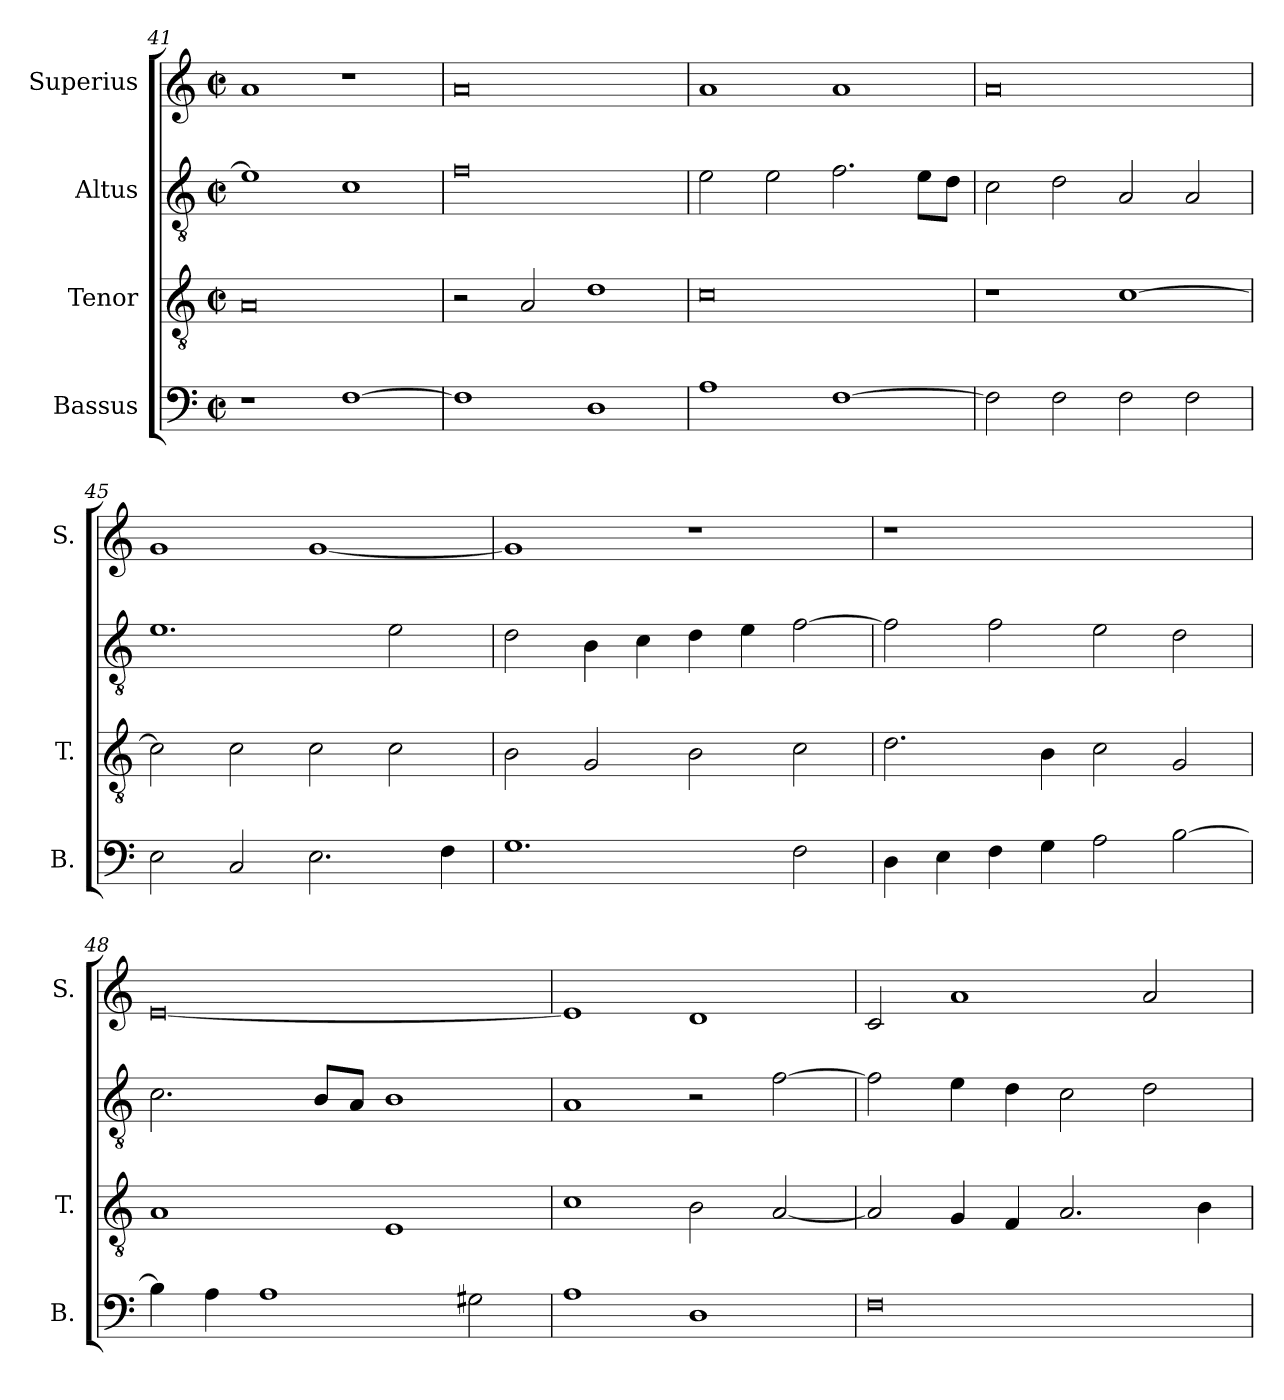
**kern	**kern	**kern	**kern
*part4	*part3	*part2	*part1
*staff4	*staff3	*staff2	*staff1
*I"Bassus	*I"Tenor	*I"Altus	*I"Superius
*I'B.	*I'T.	*	*I'S.
!!LO:PB:g=z
*clefF4	*clefGv2	*clefGv2	*clefG2
*	*ITrd7c12	*ITrd7c12	*
*k[]	*k[]	*k[]	*k[]
*C:	*C:	*C:	*C:
*M2/2	*M2/2	*M2/2	*M2/2
*met(c|)	*met(c|)	*met(c|)	*met(c|)
=41	=41	=41	=41
1r	0AAi	1Ei]	1ai
[>1Fi	.	1Ci	1r
=42	=42	=42	=42
1Fi]	2r	0Fi	0ai
.	2AAi/	.	.
1Di	1Di	.	.
=43	=43	=43	=43
1Ai	0Ci	2Ei\	1ai
.	.	2Ei\	.
[>1Fi	.	2.Fi\	1ai
.	.	8Ei\L	.
.	.	8Di\J	.
=44	=44	=44	=44
2Fi\]	1r	2Ci\	0ai
2Fi\	.	2Di\	.
2Fi\	[>1Ci	2AAi/	.
2Fi\	.	2AAi/	.
=45	=45	=45	=45
2Ei\	2Ci\]	1.Ei	1gi
2Ci/	2Ci\	.	.
2.Ei\	2Ci\	.	[<1gi
.	2Ci\	2Ei\	.
4Fi\	.	.	.
!!LO:LB:g=z
=46	=46	=46	=46
1.Gi	2BBi\	2Di\	1gi]
.	2GGi/	4BBi\	.
.	.	4Ci\	.
.	2BBi\	4Di\	1r
.	.	4Ei\	.
2Fi\	2Ci\	[>2Fi\	.
=47	=47	=47	=47
!	!	!	!LO:N:vis=1
4Di\	2.Di\	2Fi\]	1r
4Ei\	.	.	.
4Fi\	.	2Fi\	.
4Gi\	4BBi\	.	.
2Ai\	2Ci\	2Ei\	1ryy
[>2Bi\	2GGi/	2Di\	.
=48	=48	=48	=48
4Bi\]	1AAi	2.Ci\	[<0ei
4Ai\	.	.	.
1Ai	.	.	.
.	.	8BBi/L	.
.	.	8AAi/J	.
.	1EEi	1BBi	.
2G#Xi\	.	.	.
=49	=49	=49	=49
1Ai	1Ci	1AAi	1ei]
1Di	2BBi\	2r	1di
.	[<2AAi/	[>2Fi\	.
=50	=50	=50	=50
0Fi	2AAi/]	2Fi\]	2ci/
.	4GGi/	4Ei\	1ai
.	4FFi/	4Di\	.
.	2.AAi/	2Ci\	.
.	.	2Di\	2ai/
.	4BBi\	.	.
=	=	=	=
*-	*-	*-	*-
